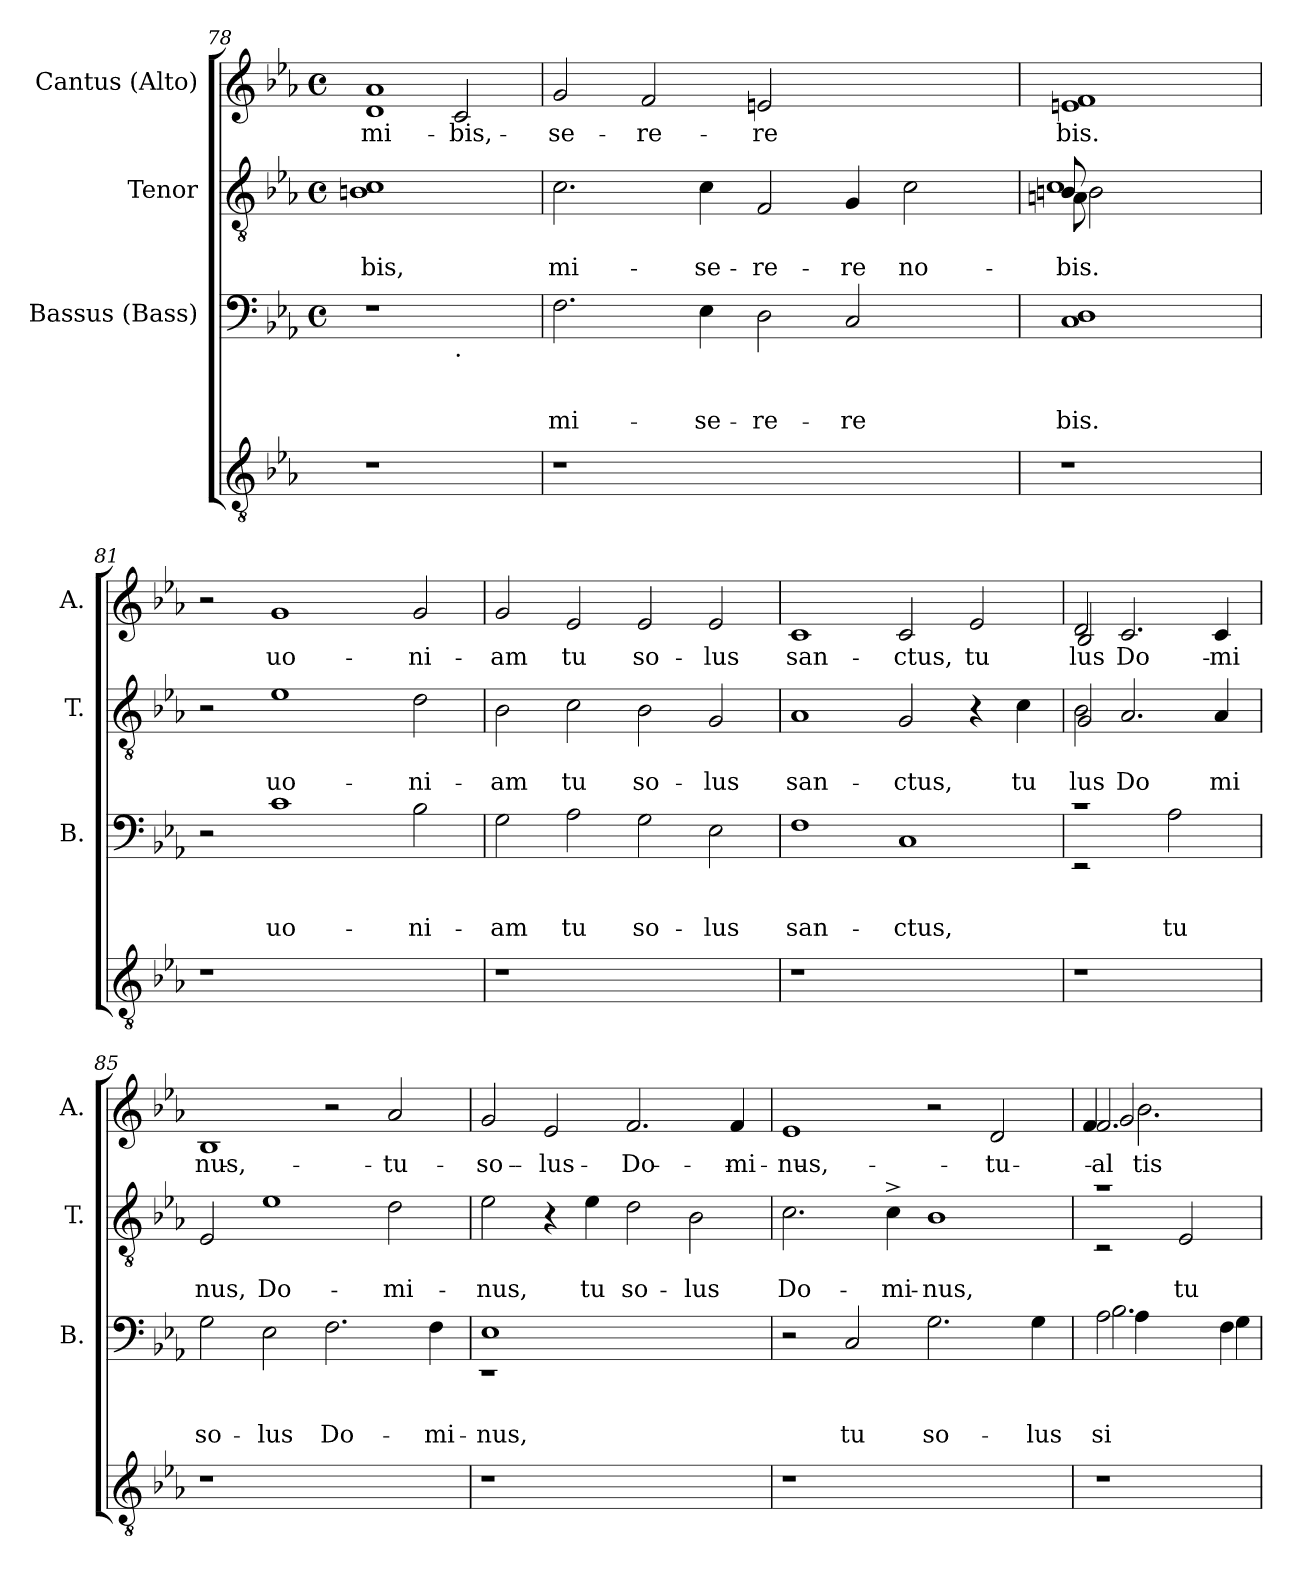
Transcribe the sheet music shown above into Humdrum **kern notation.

**kern	**kern	**text	**text	**text	**kern	**text	**text	**kern	**text
*part4	*part3	*part3	*part3	*part3	*part2	*part2	*part2	*part1	*part1
*staff4	*staff3	*staff3	*staff3	*staff3	*staff2	*staff2	*staff2	*staff1	*staff1
*	*I"Bassus (Bass)	*	*	*	*I"Tenor	*	*	*I"Cantus (Alto)	*
*	*I'B.	*	*	*	*I'T.	*	*	*I'A.	*
!!LO:LB:g=z
*clefGv2	*clefF4	*	*	*	*clefGv2	*	*	*clefG2	*
*k[b-e-a-]	*k[b-e-a-]	*	*	*	*k[b-e-a-]	*	*	*k[b-e-a-]	*
*E-:	*E-:	*	*	*	*E-:	*	*	*E-:	*
*	*M4/4	*	*	*	*M4/4	*	*	*M4/4	*
*	*met(c)	*	*	*	*met(c)	*	*	*met(c)	*
=78	=78	=78	=78	=78	=78	=78	=78	=78	=78
!	!	!	!	!	!	!	!LO:LY:b	!	!LO:LY:b
*	*^	*	*	*	*	*	*	*^	*
1r	1r	2ryy	.	.	.	1Bn 1c	.	-bis,	1d 1a-	2ryy	-mi-
!	!	!LO:TX:b:t=.	!	!	!	!	!	!	!	!	!
!	!	!	!	!	!	!	!	!	!	!	!LO:LY:b
.	.	2ryy	.	.	.	.	.	.	.	2c/	-bis,
=79	=79	=79	=79	=79	=79	=79	=79	=79	=79	=79	=79
!	!	!	!	!	!LO:LY:b	!	!	!LO:LY:b	!	!	!LO:LY:b
*	*v	*v	*	*	*	*	*	*	*v	*v	*
1r	2.F\	.	.	mi-	2.c\	.	mi-	2g/	se-
!	!	!	!	!	!	!	!	!	!LO:LY:b
.	.	.	.	.	.	.	.	2f/	-re-
!	!	!	!	!LO:LY:b	!	!	!LO:LY:b	!	!
.	4E-\	.	.	-se-	4c\	.	-se-	.	.
!	!	!	!	!LO:LY:b	!	!	!LO:LY:b	!	!LO:LY:b
1ryy	2D\	.	.	-re-	2F/	.	-re-	2en/	-re
!	!	!	!	!LO:LY:b	!	!	!LO:LY:b	!	!
.	2C/	.	.	-re	4G/	.	-re	2.ryy	.
!	!	!	!	!	!	!	!LO:LY:b	!	!
.	.	.	.	.	2c\	.	no-	.	.
4ryy	4ryy	.	.	.	.	.	.	.	.
=80	=80	=80	=80	=80	=80	=80	=80	=80	=80
!	!	!	!	!LO:LY:b	!	!	!LO:LY:b	!	!LO:LY:b
*	*	*	*	*	*^	*	*	*	*
*	*	*	*	*	*	*^	*	*	*	*
*	*	*	*	*	*	*	*^	*	*	*	*
1r	1C 1D	.	.	-bis.	8Bn/	8A\	2B\	1c	.	-bis.	1en 1f	-bis.
.	.	.	.	.	2..ryy	2..ryy	.	.	.	.	.	.
.	.	.	.	.	.	.	2ryy	.	.	.	.	.
*	*	*	*	*	*v	*v	*v	*v	*	*	*	*
=81	=81	=81	=81	=81	=81	=81	=81	=81	=81
1r	2r	.	.	.	2r	.	.	2r	.
!	!	!	!	!LO:LY:b	!	!	!LO:LY:b	!	!LO:LY:b
.	1c	.	.	uo-	1e-	.	uo-	1g	uo-
1ryy	.	.	.	.	.	.	.	.	.
!	!	!	!	!LO:LY:b	!	!	!LO:LY:b	!	!LO:LY:b
.	2B-\	.	.	-ni-	2d\	.	-ni-	2g/	-ni-
=82	=82	=82	=82	=82	=82	=82	=82	=82	=82
!	!	!	!	!LO:LY:b	!	!	!LO:LY:b	!	!LO:LY:b
1r	2G\	.	.	-am	2B-\	.	-am	2g/	-am
!	!	!	!	!LO:LY:b	!	!	!LO:LY:b	!	!LO:LY:b
.	2A-\	.	.	tu	2c\	.	tu	2e-/	tu
!	!	!	!	!LO:LY:b	!	!	!LO:LY:b	!	!LO:LY:b
1ryy	2G\	.	.	so-	2B-\	.	so-	2e-/	so-
!	!	!	!	!LO:LY:b	!	!	!LO:LY:b	!	!LO:LY:b
.	2E-\	.	.	-lus	2G/	.	-lus	2e-/	-lus
!!LO:LB:g=z
=83	=83	=83	=83	=83	=83	=83	=83	=83	=83
!	!	!	!	!LO:LY:b	!	!	!LO:LY:b	!	!LO:LY:b
1r	1F	.	.	san-	1A-	.	san-	1c	san-
!	!	!	!	!LO:LY:b	!	!	!LO:LY:b	!	!LO:LY:b
1ryy	1C	.	.	-ctus,	2G/	.	-ctus,	2c/	-ctus,
!	!	!	!	!	!	!	!	!	!LO:LY:b
.	.	.	.	.	4r	.	.	2e-/	tu
!	!	!	!	!	!	!	!LO:LY:b	!	!
.	.	.	.	.	4c\	.	tu	.	.
=84	=84	=84	=84	=84	=84	=84	=84	=84	=84
*	*^	*	*	*	*	*	*	*	*
!	!	!	!	!	!	!	!	!LO:LY:b	!	!
*	*	*	*	*	*	*^	*	*	*	*
!	!	!	!	!	!	!	!	!	!LO:LY:b	!	!LO:LY:b
*	*	*	*	*	*	*^	*^	*	*	*^	*
!	!	!	!	!	!	!	!	!	!	!	!	!	!	!LO:LY:b
*	*	*	*	*	*	*	*	*	*	*	*	*^	*^	*
1r	1rc	2rEE	.	.	.	2B-\	2G/	4ryy	2.ryy	.	-lus	2d/	2B-/	4ryy	2.ryy	-lus
!	!	!	!	!	!	!	!	!	!	!	!LO:LY:b	!	!	!	!	!LO:LY:b
.	.	.	.	.	.	.	.	2.A-/	.	.	Do-	.	.	2.c/	.	Do-
!	!	!	!	!	!LO:LY:b	!	!	!	!	!	!	!	!	!	!	!
.	.	2A-\	.	.	tu	2ryy	2ryy	.	.	.	.	2ryy	2ryy	.	.	.
!	!	!	!	!	!	!	!	!	!	!	!LO:LY:b	!	!	!	!	!LO:LY:b
.	.	.	.	.	.	.	.	.	4A-/	.	-mi-	.	.	.	4c/	-mi-
*	*v	*v	*	*	*	*	*	*	*	*	*	*	*	*	*	*
=85	=85	=85	=85	=85	=85	=85	=85	=85	=85	=85	=85	=85	=85	=85	=85
!	!	!	!	!LO:LY:b	!	!	!	!	!	!LO:LY:b	!	!	!	!	!LO:LY:b
*	*	*	*	*	*v	*v	*v	*v	*	*	*	*	*	*	*
*	*	*	*	*	*	*	*	*v	*v	*v	*v	*
1r	2G\	.	.	so-	2E-/	.	-nus,	1B-	-nus,
!	!	!	!	!LO:LY:b	!	!	!LO:LY:b	!	!
.	2E-\	.	.	-lus	1e-	.	Do-	.	.
!	!	!	!	!LO:LY:b	!	!	!	!	!
1ryy	2.F\	.	.	Do-	.	.	.	2r	.
!	!	!	!	!	!	!	!LO:LY:b	!	!LO:LY:b
.	.	.	.	.	2d\	.	-mi-	2a-/	tu
!	!	!	!	!LO:LY:b	!	!	!	!	!
.	4F\	.	.	-mi-	.	.	.	.	.
=86	=86	=86	=86	=86	=86	=86	=86	=86	=86
*	*^	*	*	*	*	*	*	*	*
!	!	!LO:N:vis=1	!	!	!LO:LY:b	!	!	!LO:LY:b	!	!LO:LY:b
1r	1E-	0rEE	.	.	-nus,	2e-\	.	-nus,	2g/	so-
!	!	!	!	!	!	!	!	!	!	!LO:LY:b
.	.	.	.	.	.	4r	.	.	2e-/	-lus
!	!	!	!	!	!	!	!	!LO:LY:b	!	!
.	.	.	.	.	.	4e-\	.	tu	.	.
!	!	!	!	!	!	!	!	!LO:LY:b	!	!LO:LY:b
1ryy	1ryy	.	.	.	.	2d\	.	so-	2.f/	Do-
!	!	!	!	!	!	!	!	!LO:LY:b	!	!
.	.	.	.	.	.	2B-\	.	-lus	.	.
!	!	!	!	!	!	!	!	!	!	!LO:LY:b
.	.	.	.	.	.	.	.	.	4f/	-mi-
*	*v	*v	*	*	*	*	*	*	*	*
=87	=87	=87	=87	=87	=87	=87	=87	=87	=87
!	!	!	!	!	!	!	!LO:LY:b	!	!LO:LY:b
1r	2r	.	.	.	2.c\	.	Do-	1e-	-nus,
!	!	!	!	!LO:LY:b	!	!	!	!	!
.	2C/	.	.	tu	.	.	.	.	.
!	!	!	!	!	!	!	!LO:LY:b	!	!
.	.	.	.	.	4c^>\	.	-mi-	.	.
!	!	!	!	!LO:LY:b	!	!	!LO:LY:b	!	!
1ryy	2.G\	.	.	so-	1B-	.	-nus,	2r	.
!	!	!	!	!	!	!	!	!	!LO:LY:b
.	.	.	.	.	.	.	.	2d/	tu
!	!	!	!	!LO:LY:b	!	!	!	!	!
.	4G\	.	.	-lus	.	.	.	.	.
!!LO:LB:g=z
=88	=88	=88	=88	=88	=88	=88	=88	=88	=88
!	!	!	!	!LO:LY:b	!	!	!	!	!
*	*^	*	*	*	*	*	*	*	*
!	!	!	!	!	!LO:LY:b	!	!	!	!	!
*	*	*^	*	*	*	*	*	*	*	*
!	!	!	!	!	!	!LO:LY:b	!	!	!	!	!LO:LY:b
*	*	*	*	*	*	*	*^	*	*	*^	*
!	!	!	!	!	!	!	!	!	!	!	!	!	!LO:LY:b
*	*	*	*	*	*	*	*	*	*	*	*	*^	*
!	!	!	!	!	!	!	!	!	!	!	!	!	!	!LO:LY:b
1r	2A-\	2.B-\	4A-\	.	.	-si-	1ra	2rC	.	.	2.f/	4f/	2g/	-al-
!	!	!	!	!	!	!	!	!	!	!	!	!	!	!LO:LY:b
.	.	.	2ryy	.	.	.	.	.	.	.	.	2.b-\	.	tis-
!	!	!	!	!	!	!	!	!	!	!LO:LY:b	!	!	!	!
.	2ryy	.	.	.	.	.	.	2E-/	.	tu	.	.	2ryy	.
.	.	4F\	4G\	.	.	.	.	.	.	.	4ryy	.	.	.
*	*v	*v	*v	*	*	*	*	*	*	*	*v	*v	*v	*
*	*	*	*	*	*v	*v	*	*	*	*
=	=	=	=	=	=	=	=	=	=
*-	*-	*-	*-	*-	*-	*-	*-	*-	*-
